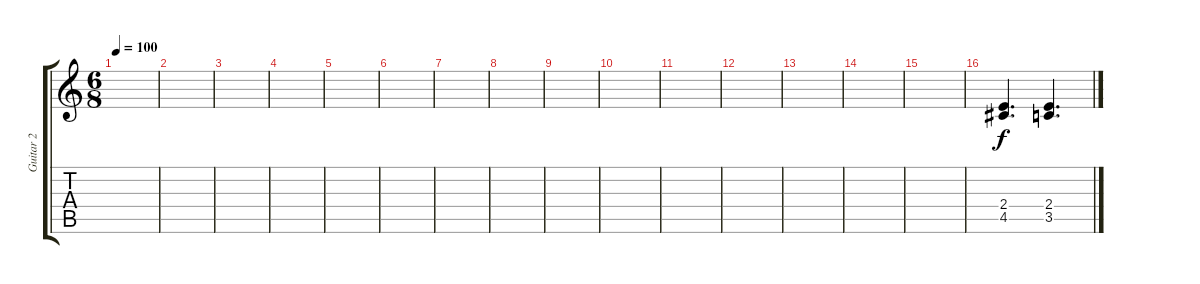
\track ("Guitar 2" "Guitar 2") {instrument distortionguitar}
\staff {score tabs}
\tuning (E4 B3 G3 D3 A2 E2) {hide}
\ts (6 8)
\tempo 100
\clef g2
\ks c
|
|
|
|
|
|
|
|
|
|
|
|
|
|
|
(2.4 4.5).4{d volume 12} (2.4 3.5).4{d}
